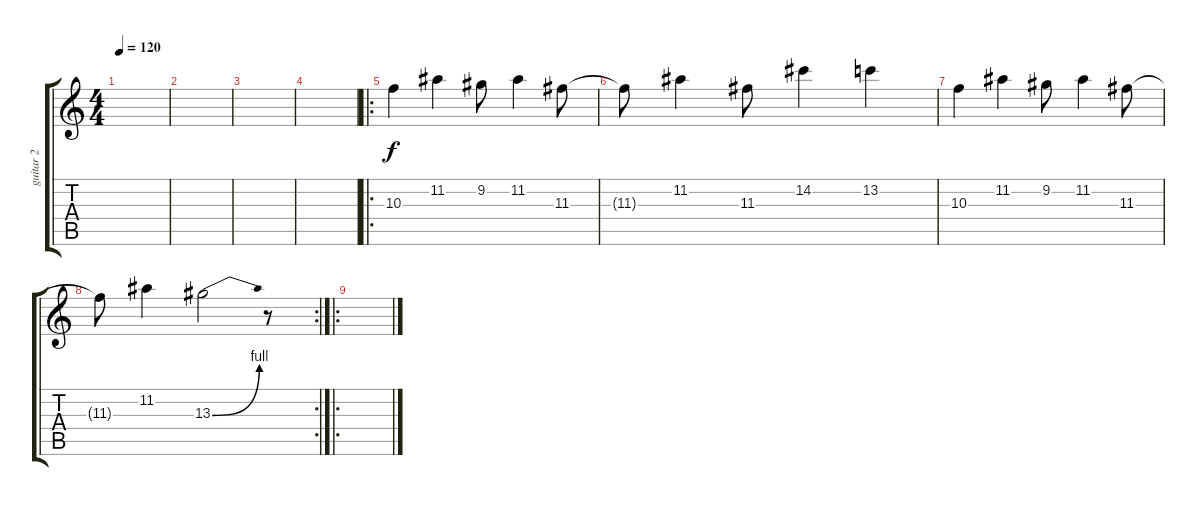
\track ("guitar 2" "guitar 2") {instrument distortionguitar}
\staff {score tabs}
\tuning (E4 B3 G3 D3 A2 E2) {hide}
\ts (4 4)
\tempo 120
\clef g2
\ks c
|
|
|
|
\ro
10.3.4 11.2.4 9.2.8 11.2.4 11.3.8 |
11.3{t}.8 11.2.4 11.3.8 14.2.4 13.2.4 |
10.3.4 11.2.4 9.2.8 11.2.4 11.3.8 |
\rc 2
11.3{t}.8 11.2.4 13.3{be (bend 0 0 60 4)}.2 r.8 |
\ro
